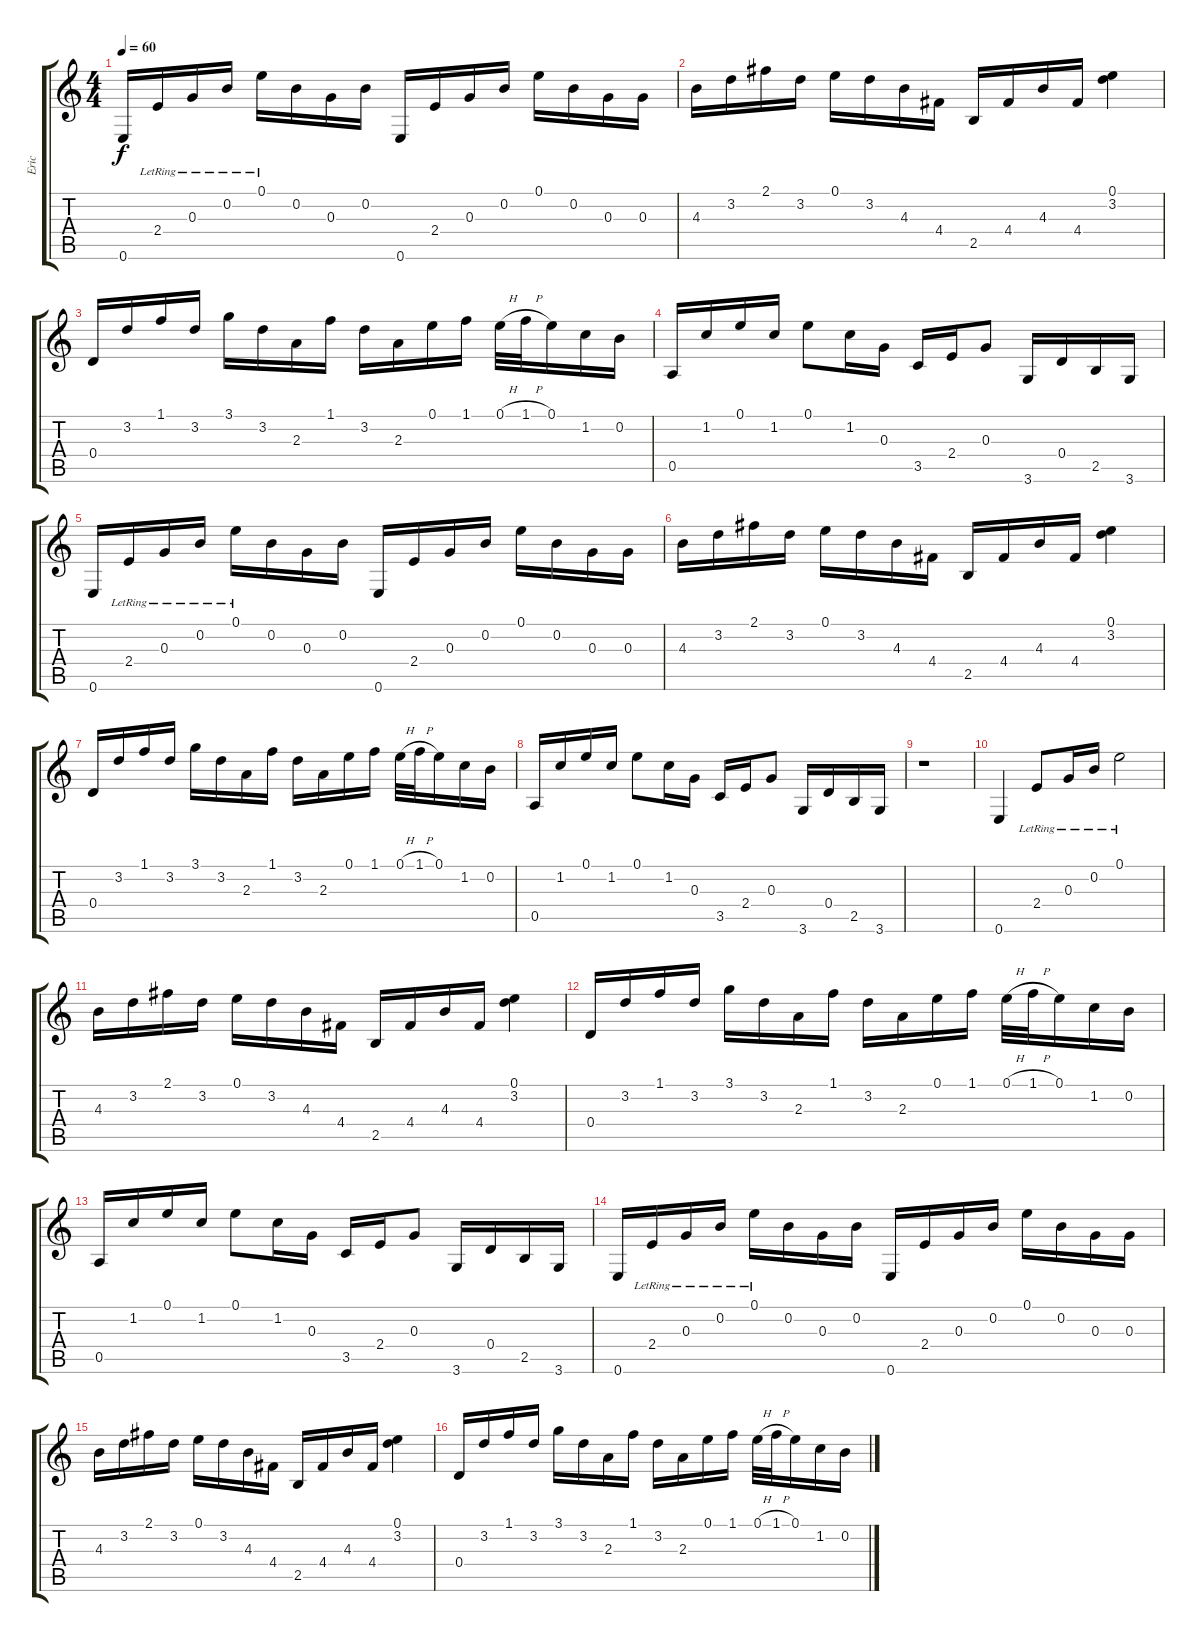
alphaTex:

\track ("Eric" "Eric") {instrument acousticguitarsteel}
\staff {score tabs}
\tuning (E4 B3 G3 D3 A2 E2) {hide}
\ts (4 4)
\tempo 60
\clef g2
\ks c
0.6.16{dy f} 2.4{lr}.16 0.3{lr}.16 0.2{lr}.16 0.1{lr}.16 0.2.16 0.3.16 0.2.16 0.6.16 2.4.16 0.3.16 0.2.16 0.1.16 0.2.16 0.3.16 0.3.16 |
4.3.16 3.2.16 2.1.16 3.2.16 0.1.16 3.2.16 4.3.16 4.4.16 2.5.16 4.4.16 4.3.16 4.4.16 (0.1 3.2).4 |
0.4.16 3.2.16 1.1.16 3.2.16 3.1.16 3.2.16 2.3.16 1.1.16 3.2.16 2.3.16 0.1.16 1.1.16 0.1{h}.32 1.1{h}.32 0.1.16 1.2.16 0.2.16 |
0.5.16 1.2.16 0.1.16 1.2.16 0.1.8 1.2.16 0.3.16 3.5.16 2.4.16 0.3.8 3.6.16 0.4.16 2.5.16 3.6.16 |
0.6.16 2.4{lr}.16 0.3{lr}.16 0.2{lr}.16 0.1{lr}.16 0.2.16 0.3.16 0.2.16 0.6.16 2.4.16 0.3.16 0.2.16 0.1.16 0.2.16 0.3.16 0.3.16 |
4.3.16 3.2.16 2.1.16 3.2.16 0.1.16 3.2.16 4.3.16 4.4.16 2.5.16 4.4.16 4.3.16 4.4.16 (0.1 3.2).4 |
0.4.16 3.2.16 1.1.16 3.2.16 3.1.16 3.2.16 2.3.16 1.1.16 3.2.16 2.3.16 0.1.16 1.1.16 0.1{h}.32 1.1{h}.32 0.1.16 1.2.16 0.2.16 |
0.5.16 1.2.16 0.1.16 1.2.16 0.1.8 1.2.16 0.3.16 3.5.16 2.4.16 0.3.8 3.6.16 0.4.16 2.5.16 3.6.16 |
r.1 |
0.6.4 2.4{lr}.8 0.3{lr}.16 0.2{lr}.16 0.1{lr}.2 |
4.3.16 3.2.16 2.1.16 3.2.16 0.1.16 3.2.16 4.3.16 4.4.16 2.5.16 4.4.16 4.3.16 4.4.16 (0.1 3.2).4 |
0.4.16 3.2.16 1.1.16 3.2.16 3.1.16 3.2.16 2.3.16 1.1.16 3.2.16 2.3.16 0.1.16 1.1.16 0.1{h}.32 1.1{h}.32 0.1.16 1.2.16 0.2.16 |
0.5.16 1.2.16 0.1.16 1.2.16 0.1.8 1.2.16 0.3.16 3.5.16 2.4.16 0.3.8 3.6.16 0.4.16 2.5.16 3.6.16 |
0.6.16 2.4{lr}.16 0.3{lr}.16 0.2{lr}.16 0.1{lr}.16 0.2.16 0.3.16 0.2.16 0.6.16 2.4.16 0.3.16 0.2.16 0.1.16 0.2.16 0.3.16 0.3.16 |
4.3.16 3.2.16 2.1.16 3.2.16 0.1.16 3.2.16 4.3.16 4.4.16 2.5.16 4.4.16 4.3.16 4.4.16 (0.1 3.2).4 |
0.4.16 3.2.16 1.1.16 3.2.16 3.1.16 3.2.16 2.3.16 1.1.16 3.2.16 2.3.16 0.1.16 1.1.16 0.1{h}.32 1.1{h}.32 0.1.16 1.2.16 0.2.16
